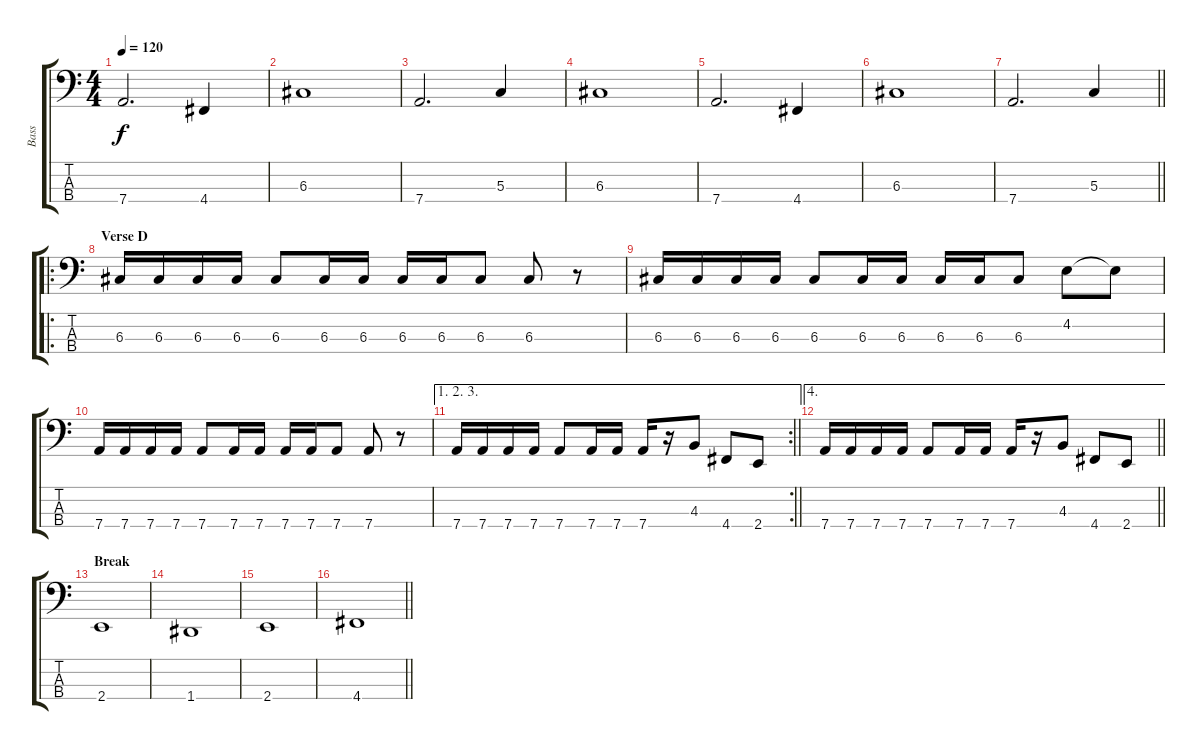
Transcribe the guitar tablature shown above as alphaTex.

\track ("Bass" "Bass") {instrument electricbassfinger}
\staff {score tabs}
\tuning (F2 C2 G1 D1) {hide}
\ts (4 4)
\tempo 120
\clef f4
\ks c
7.4.2{d dy f} 4.4.4 |
6.3.1 |
7.4.2{d} 5.3.4 |
6.3.1 |
7.4.2{d} 4.4.4 |
6.3.1 |
\barLineRight lightlight
7.4.2{d} 5.3.4 |
\ro
\section ("" "Verse D")
6.3.16 6.3.16 6.3.16 6.3.16 6.3.8 6.3.16 6.3.16 6.3.16 6.3.16 6.3.8 6.3.8 r.8 |
6.3.16 6.3.16 6.3.16 6.3.16 6.3.8 6.3.16 6.3.16 6.3.16 6.3.16 6.3.8 4.2.8 4.2{t}.8 |
7.4.16 7.4.16 7.4.16 7.4.16 7.4.8 7.4.16 7.4.16 7.4.16 7.4.16 7.4.8 7.4.8 r.8 |
\ae (1 2 3)
\rc 2
\barLineRight lightlight
7.4.16 7.4.16 7.4.16 7.4.16 7.4.8 7.4.16 7.4.16 7.4.16 r.16 4.3.8 4.4.8 2.4.8 |
\ae 4
\barLineRight lightlight
7.4.16 7.4.16 7.4.16 7.4.16 7.4.8 7.4.16 7.4.16 7.4.16 r.16 4.3.8 4.4.8 2.4.8 |
\section ("" "Break")
2.4.1 |
1.4.1 |
2.4.1 |
\barLineRight lightlight
4.4.1
